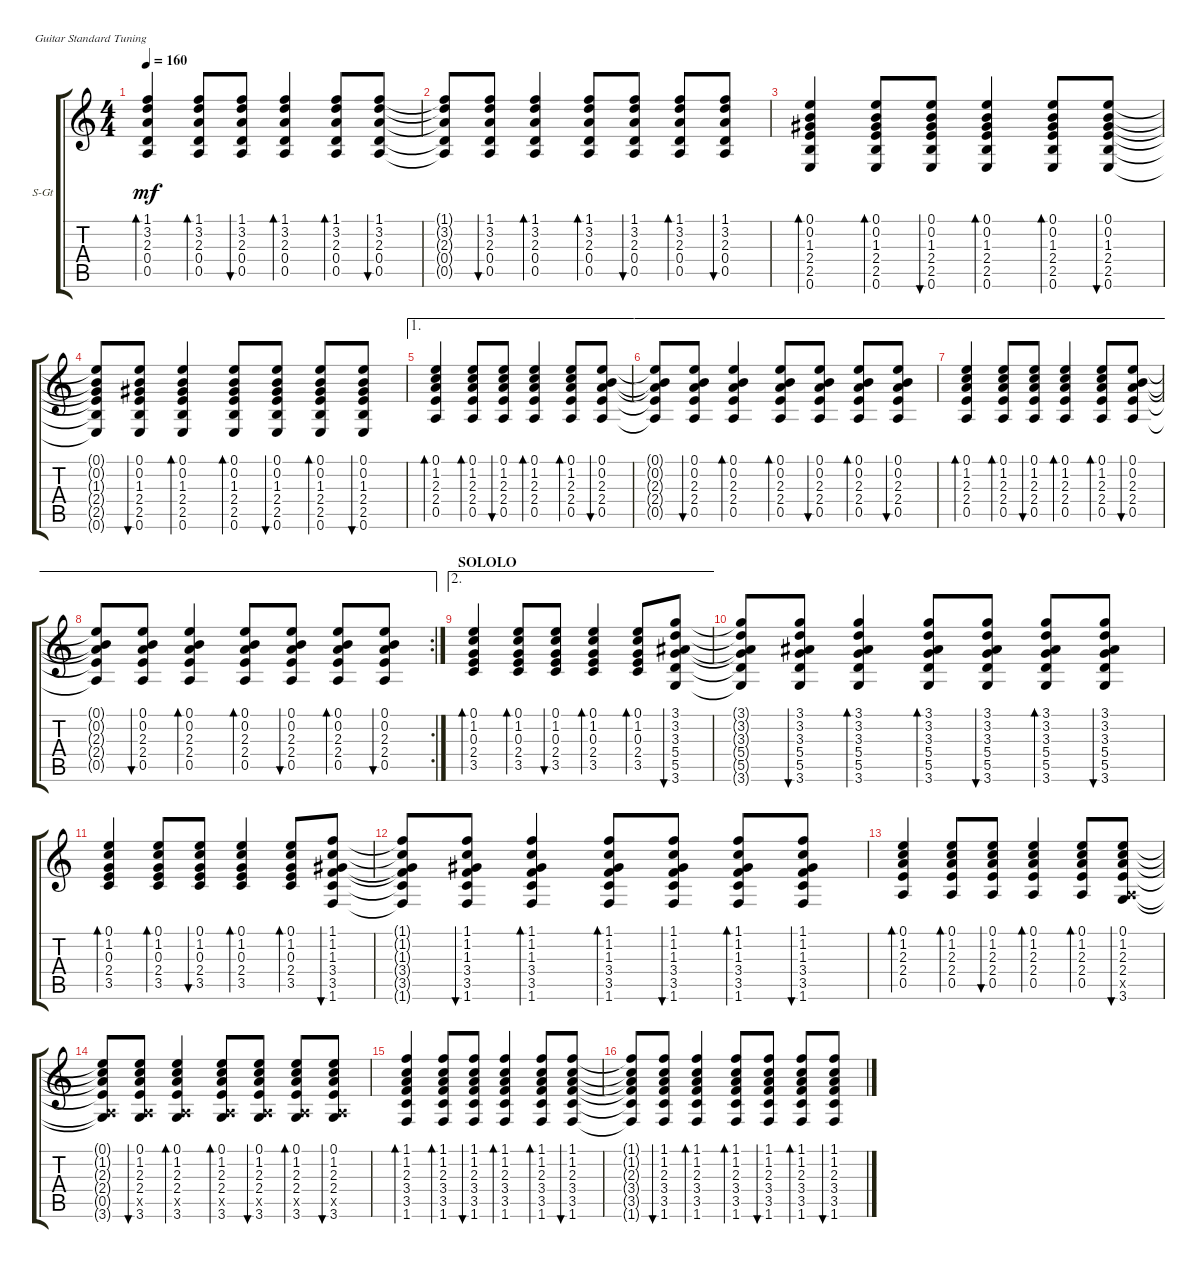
\defaultSystemsLayout 4
\bracketExtendMode groupsimilarinstruments
\firstSystemTrackNameOrientation horizontal
\otherSystemsTrackNameOrientation horizontal
\track ("Steel Guitar" "S-Gt") {instrument acousticguitarsteel}
\staff {score tabs}
\tuning (E4 B3 G3 D3 A2 E2)
\ts (4 4)
\tempo 160
\clef g2
\ks aminor
(1.1 3.2 2.3 0.4 0.5).4{bd 30 dy mf} (1.1 3.2 2.3 0.4 0.5).8{bd 30} (1.1 3.2 2.3 0.4 0.5).8{bu 30} (1.1 3.2 2.3 0.4 0.5).4{bd 30} (1.1 3.2 2.3 0.4 0.5).8{bd 30} (1.1 3.2 2.3 0.4 0.5).8{bu 30} |
(1.1{t} 3.2{t} 2.3{t} 0.4{t} 0.5{t}).8 (1.1 3.2 2.3 0.4 0.5).8{bu 30} (1.1 3.2 2.3 0.4 0.5).4{bd 30} (1.1 3.2 2.3 0.4 0.5).8{bd 30} (1.1 3.2 2.3 0.4 0.5).8{bu 30} (1.1 3.2 2.3 0.4 0.5).8{bd 30} (1.1 3.2 2.3 0.4 0.5).8{bu 30} |
(0.1 0.2 1.3 2.4 2.5 0.6).4{bd 30} (0.1 0.2 1.3 2.4 2.5 0.6).8{bd 30} (0.1 0.2 1.3 2.4 2.5 0.6).8{bu 30} (0.1 0.2 1.3 2.4 2.5 0.6).4{bd 30} (0.1 0.2 1.3 2.4 2.5 0.6).8{bd 30} (0.1 0.2 1.3 2.4 2.5 0.6).8{bu 30} |
(0.1{t} 0.2{t} 1.3{t} 2.4{t} 2.5{t} 0.6{t}).8 (0.1 0.2 1.3 2.4 2.5 0.6).8{bu 30} (0.1 0.2 1.3 2.4 2.5 0.6).4{bd 30} (0.1 0.2 1.3 2.4 2.5 0.6).8{bd 30} (0.1 0.2 1.3 2.4 2.5 0.6).8{bu 30} (0.1 0.2 1.3 2.4 2.5 0.6).8{bd 30} (0.1 0.2 1.3 2.4 2.5 0.6).8{bu 30} |
\ae 1
(0.1 1.2 2.3 2.4 0.5).4{bd 30} (0.1 1.2 2.3 2.4 0.5).8{bd 30} (0.1 1.2 2.3 2.4 0.5).8{bu 30} (0.1 1.2 2.3 2.4 0.5).4{bd 30} (0.1 1.2 2.3 2.4 0.5).8{bd 30} (0.1 0.2 2.3 2.4 0.5).8{bu 30} |
\ae 1
(0.1{t} 0.2{t} 2.3{t} 2.4{t} 0.5{t}).8 (0.1 0.2 2.3 2.4 0.5).8{bu 30} (0.1 0.2 2.3 2.4 0.5).4{bd 30} (0.1 0.2 2.3 2.4 0.5).8{bd 30} (0.1 0.2 2.3 2.4 0.5).8{bu 30} (0.1 0.2 2.3 2.4 0.5).8{bd 30} (0.1 0.2 2.3 2.4 0.5).8{bu 30} |
\ae 1
(0.1 1.2 2.3 2.4 0.5).4{bd 30} (0.1 1.2 2.3 2.4 0.5).8{bd 30} (0.1 1.2 2.3 2.4 0.5).8{bu 30} (0.1 1.2 2.3 2.4 0.5).4{bd 30} (0.1 1.2 2.3 2.4 0.5).8{bd 30} (0.1 0.2 2.3 2.4 0.5).8{bu 30} |
\ae 1
\rc 2
(0.1{t} 0.2{t} 2.3{t} 2.4{t} 0.5{t}).8 (0.1 0.2 2.3 2.4 0.5).8{bu 30} (0.1 0.2 2.3 2.4 0.5).4{bd 30} (0.1 0.2 2.3 2.4 0.5).8{bd 30} (0.1 0.2 2.3 2.4 0.5).8{bu 30} (0.1 0.2 2.3 2.4 0.5).8{bd 30} (0.1 0.2 2.3 2.4 0.5).8{bu 30} |
\ae 2
\section ("" "SOLOLO")
(0.1 1.2 0.3 2.4 3.5).4{bd 30} (0.1 1.2 0.3 2.4 3.5).8{bd 30} (0.1 1.2 0.3 2.4 3.5).8{bu 30} (0.1 1.2 0.3 2.4 3.5).4{bd 30} (0.1 1.2 0.3 2.4 3.5).8{bd 30} (3.1 3.2 3.3 5.4 5.5 3.6).8{bu 30} |
(3.1{t} 3.2{t} 3.3{t} 5.4{t} 5.5{t} 3.6{t}).8 (3.1 3.2 3.3 5.4 5.5 3.6).8{bu 30} (3.1 3.2 3.3 5.4 5.5 3.6).4{bd 30} (3.1 3.2 3.3 5.4 5.5 3.6).8{bd 30} (3.1 3.2 3.3 5.4 5.5 3.6).8{bu 30} (3.1 3.2 3.3 5.4 5.5 3.6).8{bd 30} (3.1 3.2 3.3 5.4 5.5 3.6).8{bu 30} |
(0.1 1.2 0.3 2.4 3.5).4{bd 30} (0.1 1.2 0.3 2.4 3.5).8{bd 30} (0.1 1.2 0.3 2.4 3.5).8{bu 30} (0.1 1.2 0.3 2.4 3.5).4{bd 30} (0.1 1.2 0.3 2.4 3.5).8{bd 30} (1.1 1.2 1.3 3.4 3.5 1.6).8{bu 30} |
(1.1{t} 1.2{t} 1.3{t} 3.4{t} 3.5{t} 1.6{t}).8 (1.1 1.2 1.3 3.4 3.5 1.6).8{bu 30} (1.1 1.2 1.3 3.4 3.5 1.6).4{bd 30} (1.1 1.2 1.3 3.4 3.5 1.6).8{bd 30} (1.1 1.2 1.3 3.4 3.5 1.6).8{bu 30} (1.1 1.2 1.3 3.4 3.5 1.6).8{bd 30} (1.1 1.2 1.3 3.4 3.5 1.6).8{bu 30} |
(0.1 1.2 2.3 2.4 0.5).4{bd 30} (0.1 1.2 2.3 2.4 0.5).8{bd 30} (0.1 1.2 2.3 2.4 0.5).8{bu 30} (0.1 1.2 2.3 2.4 0.5).4{bd 30} (0.1 1.2 2.3 2.4 0.5).8{bd 30} (0.1 1.2 2.3 2.4 0.5{x} 3.6).8{bu 30} |
(0.1{t} 1.2{t} 2.3{t} 2.4{t} 0.5{x t} 3.6{t}).8 (0.1 1.2 2.3 2.4 0.5{x} 3.6).8{bu 30} (0.1 1.2 2.3 2.4 0.5{x} 3.6).4{bd 30} (0.1 1.2 2.3 2.4 0.5{x} 3.6).8{bd 30} (0.1 1.2 2.3 2.4 0.5{x} 3.6).8{bu 30} (0.1 1.2 2.3 2.4 0.5{x} 3.6).8{bd 30} (0.1 1.2 2.3 2.4 0.5{x} 3.6).8{bu 30} |
(1.1 1.2 2.3 3.4 3.5 1.6).4{bd 30} (1.1 1.2 2.3 3.4 3.5 1.6).8{bd 30} (1.1 1.2 2.3 3.4 3.5 1.6).8{bu 30} (1.1 1.2 2.3 3.4 3.5 1.6).4{bd 30} (1.1 1.2 2.3 3.4 3.5 1.6).8{bd 30} (1.1 1.2 2.3 3.4 3.5 1.6).8{bu 30} |
(1.1{t} 1.2{t} 2.3{t} 3.4{t} 3.5{t} 1.6{t}).8 (1.1 1.2 2.3 3.4 3.5 1.6).8{bu 30} (1.1 1.2 2.3 3.4 3.5 1.6).4{bd 30} (1.1 1.2 2.3 3.4 3.5 1.6).8{bd 30} (1.1 1.2 2.3 3.4 3.5 1.6).8{bu 30} (1.1 1.2 2.3 3.4 3.5 1.6).8{bd 30} (1.1 1.2 2.3 3.4 3.5 1.6).8{bu 30}
